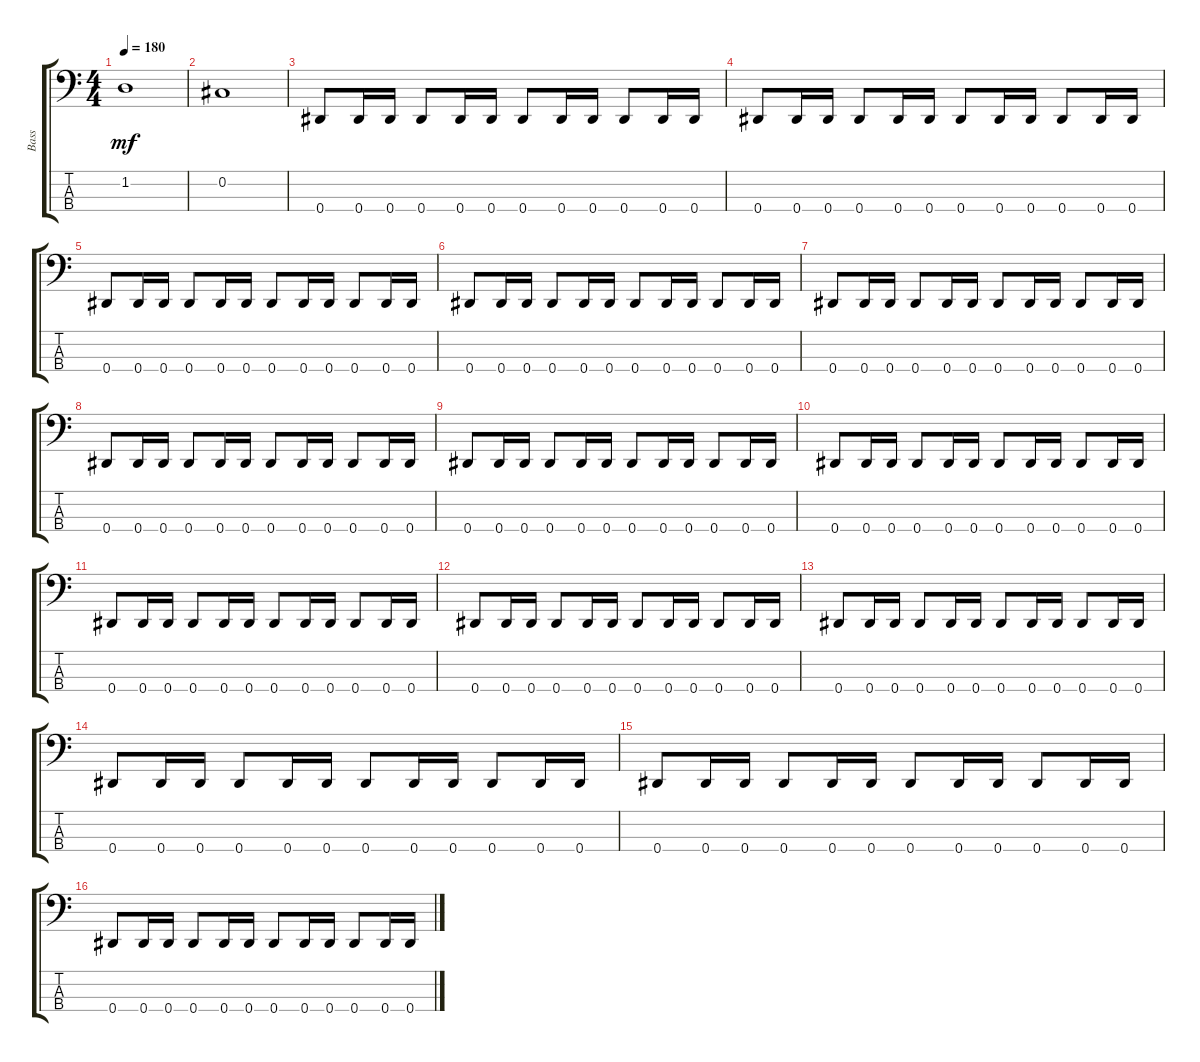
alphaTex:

\track ("Bass" "Bass") {instrument electricbasspick}
\staff {score tabs}
\tuning (Gb2 Db2 Ab1 Eb1) {hide}
\ts (4 4)
\tempo 180
\clef f4
\ks c
1.2.1{dy mf} |
0.2.1 |
0.4.8 0.4.16 0.4.16 0.4.8 0.4.16 0.4.16 0.4.8 0.4.16 0.4.16 0.4.8 0.4.16 0.4.16 |
0.4.8 0.4.16 0.4.16 0.4.8 0.4.16 0.4.16 0.4.8 0.4.16 0.4.16 0.4.8 0.4.16 0.4.16 |
0.4.8 0.4.16 0.4.16 0.4.8 0.4.16 0.4.16 0.4.8 0.4.16 0.4.16 0.4.8 0.4.16 0.4.16 |
0.4.8 0.4.16 0.4.16 0.4.8 0.4.16 0.4.16 0.4.8 0.4.16 0.4.16 0.4.8 0.4.16 0.4.16 |
0.4.8 0.4.16 0.4.16 0.4.8 0.4.16 0.4.16 0.4.8 0.4.16 0.4.16 0.4.8 0.4.16 0.4.16 |
0.4.8 0.4.16 0.4.16 0.4.8 0.4.16 0.4.16 0.4.8 0.4.16 0.4.16 0.4.8 0.4.16 0.4.16 |
0.4.8 0.4.16 0.4.16 0.4.8 0.4.16 0.4.16 0.4.8 0.4.16 0.4.16 0.4.8 0.4.16 0.4.16 |
0.4.8 0.4.16 0.4.16 0.4.8 0.4.16 0.4.16 0.4.8 0.4.16 0.4.16 0.4.8 0.4.16 0.4.16 |
0.4.8 0.4.16 0.4.16 0.4.8 0.4.16 0.4.16 0.4.8 0.4.16 0.4.16 0.4.8 0.4.16 0.4.16 |
0.4.8 0.4.16 0.4.16 0.4.8 0.4.16 0.4.16 0.4.8 0.4.16 0.4.16 0.4.8 0.4.16 0.4.16 |
0.4.8 0.4.16 0.4.16 0.4.8 0.4.16 0.4.16 0.4.8 0.4.16 0.4.16 0.4.8 0.4.16 0.4.16 |
0.4.8 0.4.16 0.4.16 0.4.8 0.4.16 0.4.16 0.4.8 0.4.16 0.4.16 0.4.8 0.4.16 0.4.16 |
0.4.8 0.4.16 0.4.16 0.4.8 0.4.16 0.4.16 0.4.8 0.4.16 0.4.16 0.4.8 0.4.16 0.4.16 |
0.4.8 0.4.16 0.4.16 0.4.8 0.4.16 0.4.16 0.4.8 0.4.16 0.4.16 0.4.8 0.4.16 0.4.16
